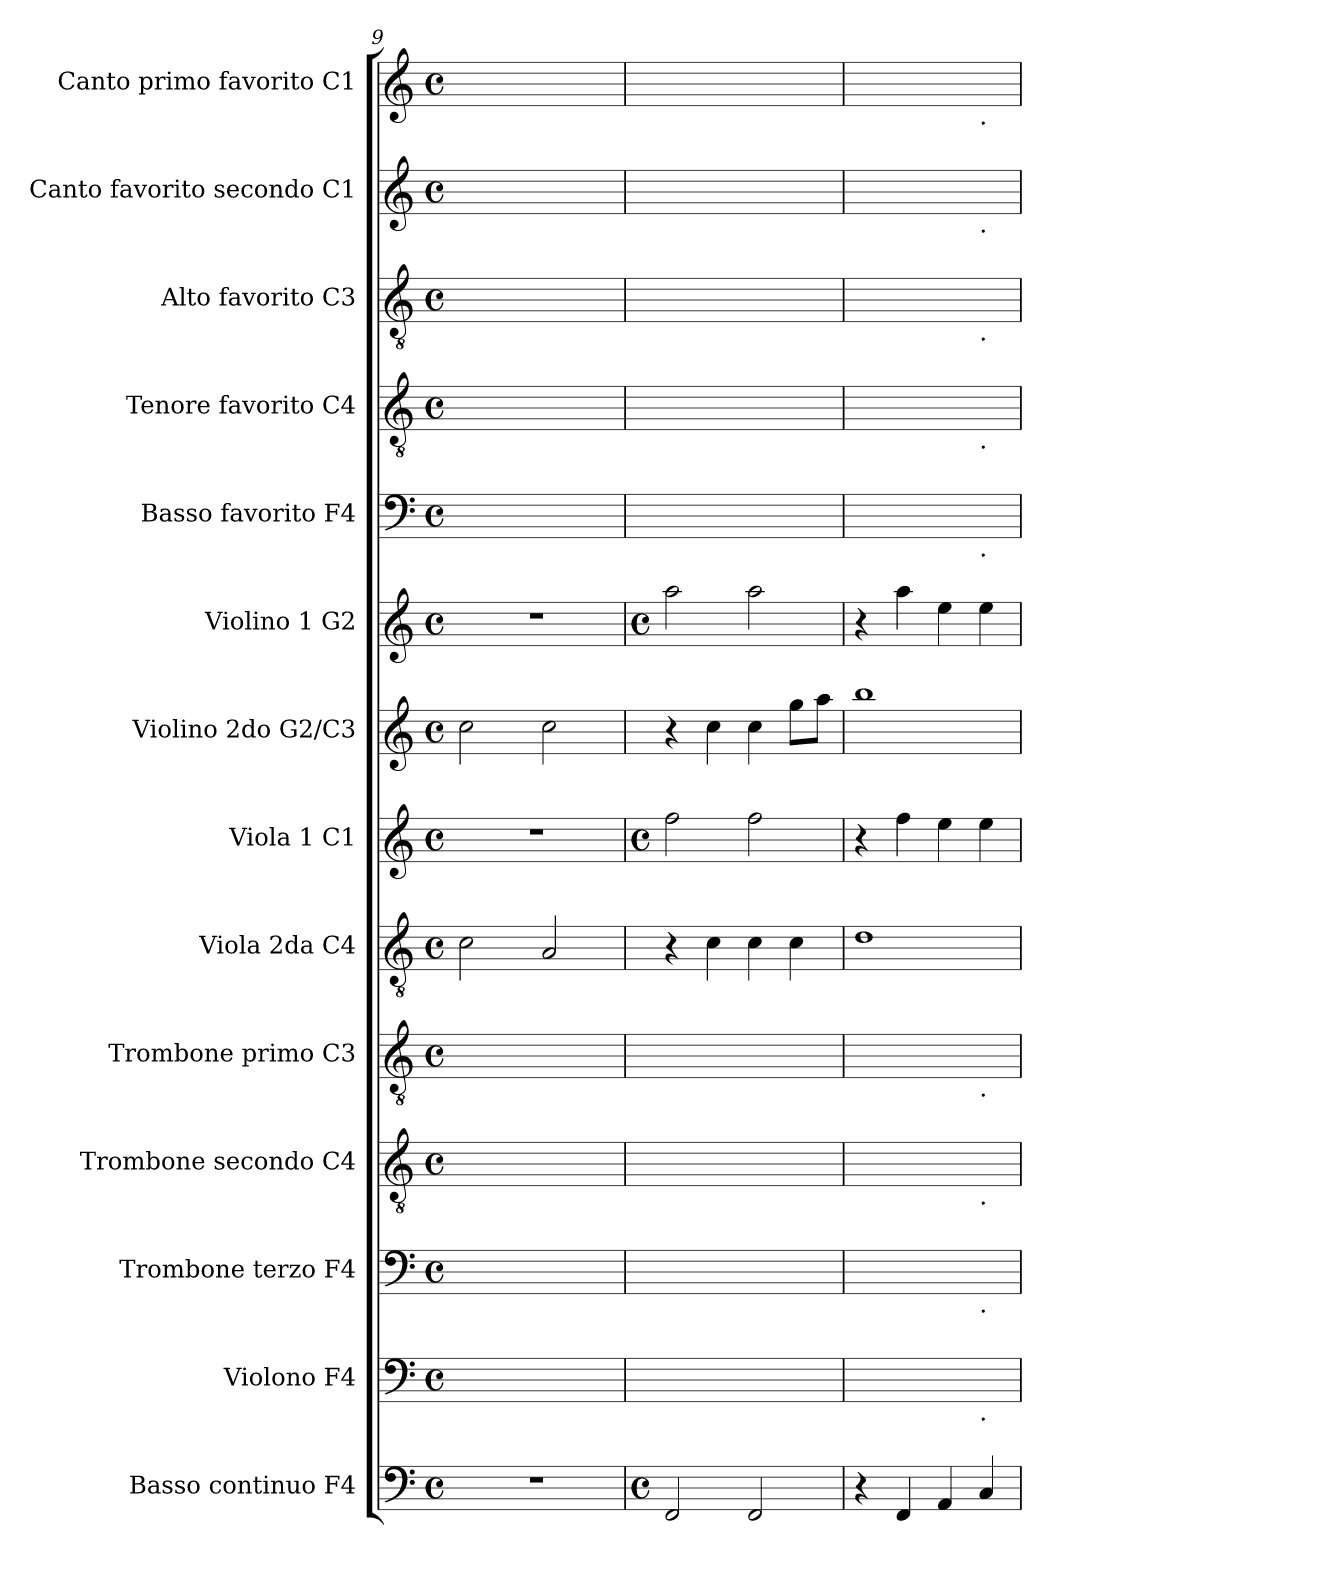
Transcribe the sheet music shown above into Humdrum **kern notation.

**kern	**kern	**kern	**kern	**kern	**kern	**kern	**kern	**kern	**kern	**kern	**kern	**kern	**kern
*part14	*part13	*part12	*part11	*part10	*part9	*part8	*part7	*part6	*part5	*part4	*part3	*part2	*part1
*staff14	*staff13	*staff12	*staff11	*staff10	*staff9	*staff8	*staff7	*staff6	*staff5	*staff4	*staff3	*staff2	*staff1
*I"Basso continuo  F4	*I"Violono  F4	*I"Trombone terzo  F4	*I"Trombone secondo  C4	*I"Trombone primo  C3	*I"Viola 2da  C4	*I"Viola 1  C1	*I"Violino 2do  G2/C3	*I"Violino 1  G2	*I"Basso favorito  F4	*I"Tenore favorito  C4	*I"Alto favorito  C3	*I"Canto favorito secondo  C1	*I"Canto primo favorito  C1
*	*I'Vln	*I'Trb	*I'Trb	*I'Trb	*I'Vla	*I'Vla	*I'Vln	*I'Vln	*	*	*	*	*
!!LO:LB:g=z
*clefF4	*clefF4	*clefF4	*clefGv2	*clefGv2	*clefGv2	*clefG2	*clefG2	*clefG2	*clefF4	*clefGv2	*clefGv2	*clefG2	*clefG2
*k[]	*k[]	*k[]	*k[]	*k[]	*k[]	*k[]	*k[]	*k[]	*k[]	*k[]	*k[]	*k[]	*k[]
*C:	*C:	*C:	*C:	*C:	*C:	*C:	*C:	*C:	*C:	*C:	*C:	*C:	*C:
*M4/4	*M4/4	*M4/4	*M4/4	*M4/4	*M4/4	*M4/4	*M4/4	*M4/4	*M4/4	*M4/4	*M4/4	*M4/4	*M4/4
*met(c)	*met(c)	*met(c)	*met(c)	*met(c)	*met(c)	*met(c)	*met(c)	*met(c)	*met(c)	*met(c)	*met(c)	*met(c)	*met(c)
=9A	=9A	=9A	=9A	=9A	=9A	=9A	=9A	=9A	=9A	=9A	=9A	=9A	=9A
1r	4ryy	4ryy	4ryy	4ryy	2c\	1r	2cc\	1r	4ryy	4ryy	4ryy	4ryy	4ryy
.	4ryy	4ryy	4ryy	4ryy	.	.	.	.	4ryy	4ryy	4ryy	4ryy	4ryy
.	4ryy	4ryy	4ryy	4ryy	2A/	.	2cc\	.	4ryy	4ryy	4ryy	4ryy	4ryy
.	4ryy	4ryy	4ryy	4ryy	.	.	.	.	4ryy	4ryy	4ryy	4ryy	4ryy
!!LO:LB:g=z
=9B	=9B	=9B	=9B	=9B	=9B	=9B	=9B	=9B	=9B	=9B	=9B	=9B	=9B
*M4/4	*	*	*	*	*	*M4/4	*	*M4/4	*	*	*	*	*
*met(c)	*	*	*	*	*	*met(c)	*	*met(c)	*	*	*	*	*
2FF/	4ryy	4ryy	4ryy	4ryy	4r	2ff\	4r	2aa\	4ryy	4ryy	4ryy	4ryy	4ryy
.	4ryy	4ryy	4ryy	4ryy	4c\	.	4cc\	.	4ryy	4ryy	4ryy	4ryy	4ryy
2FF/	4ryy	4ryy	4ryy	4ryy	4c\	2ff\	4cc\	2aa\	4ryy	4ryy	4ryy	4ryy	4ryy
.	4ryy	4ryy	4ryy	4ryy	4c\	.	8gg\L	.	4ryy	4ryy	4ryy	4ryy	4ryy
.	.	.	.	.	.	.	8aa\J	.	.	.	.	.	.
=10	=10	=10	=10	=10	=10	=10	=10	=10	=10	=10	=10	=10	=10
4r	4ryy	4ryy	4ryy	4ryy	1d	4r	1bb	4r	4ryy	4ryy	4ryy	4ryy	4ryy
4FF/	4ryy	4ryy	4ryy	4ryy	.	4ff\	.	4aa\	4ryy	4ryy	4ryy	4ryy	4ryy
4AA/	4ryy	4ryy	4ryy	4ryy	.	4ee\	.	4ee\	4ryy	4ryy	4ryy	4ryy	4ryy
!	!	!	!	!	!	!	!	!	!	!	!	!	!LO:TX:b:t=.
!	!	!	!	!	!	!	!	!	!	!	!	!LO:TX:b:t=.	!
!	!	!	!	!	!	!	!	!	!	!	!LO:TX:b:t=.	!	!
!	!	!	!	!	!	!	!	!	!	!LO:TX:b:t=.	!	!	!
!	!	!	!	!	!	!	!	!	!LO:TX:b:t=.	!	!	!	!
!	!	!	!	!LO:TX:b:t=.	!	!	!	!	!	!	!	!	!
!	!	!	!LO:TX:b:t=.	!	!	!	!	!	!	!	!	!	!
!	!	!LO:TX:b:t=.	!	!	!	!	!	!	!	!	!	!	!
!	!LO:TX:b:t=.	!	!	!	!	!	!	!	!	!	!	!	!
4C/	4ryy	4ryy	4ryy	4ryy	.	4ee\	.	4ee\	4ryy	4ryy	4ryy	4ryy	4ryy
=	=	=	=	=	=	=	=	=	=	=	=	=	=
*-	*-	*-	*-	*-	*-	*-	*-	*-	*-	*-	*-	*-	*-
